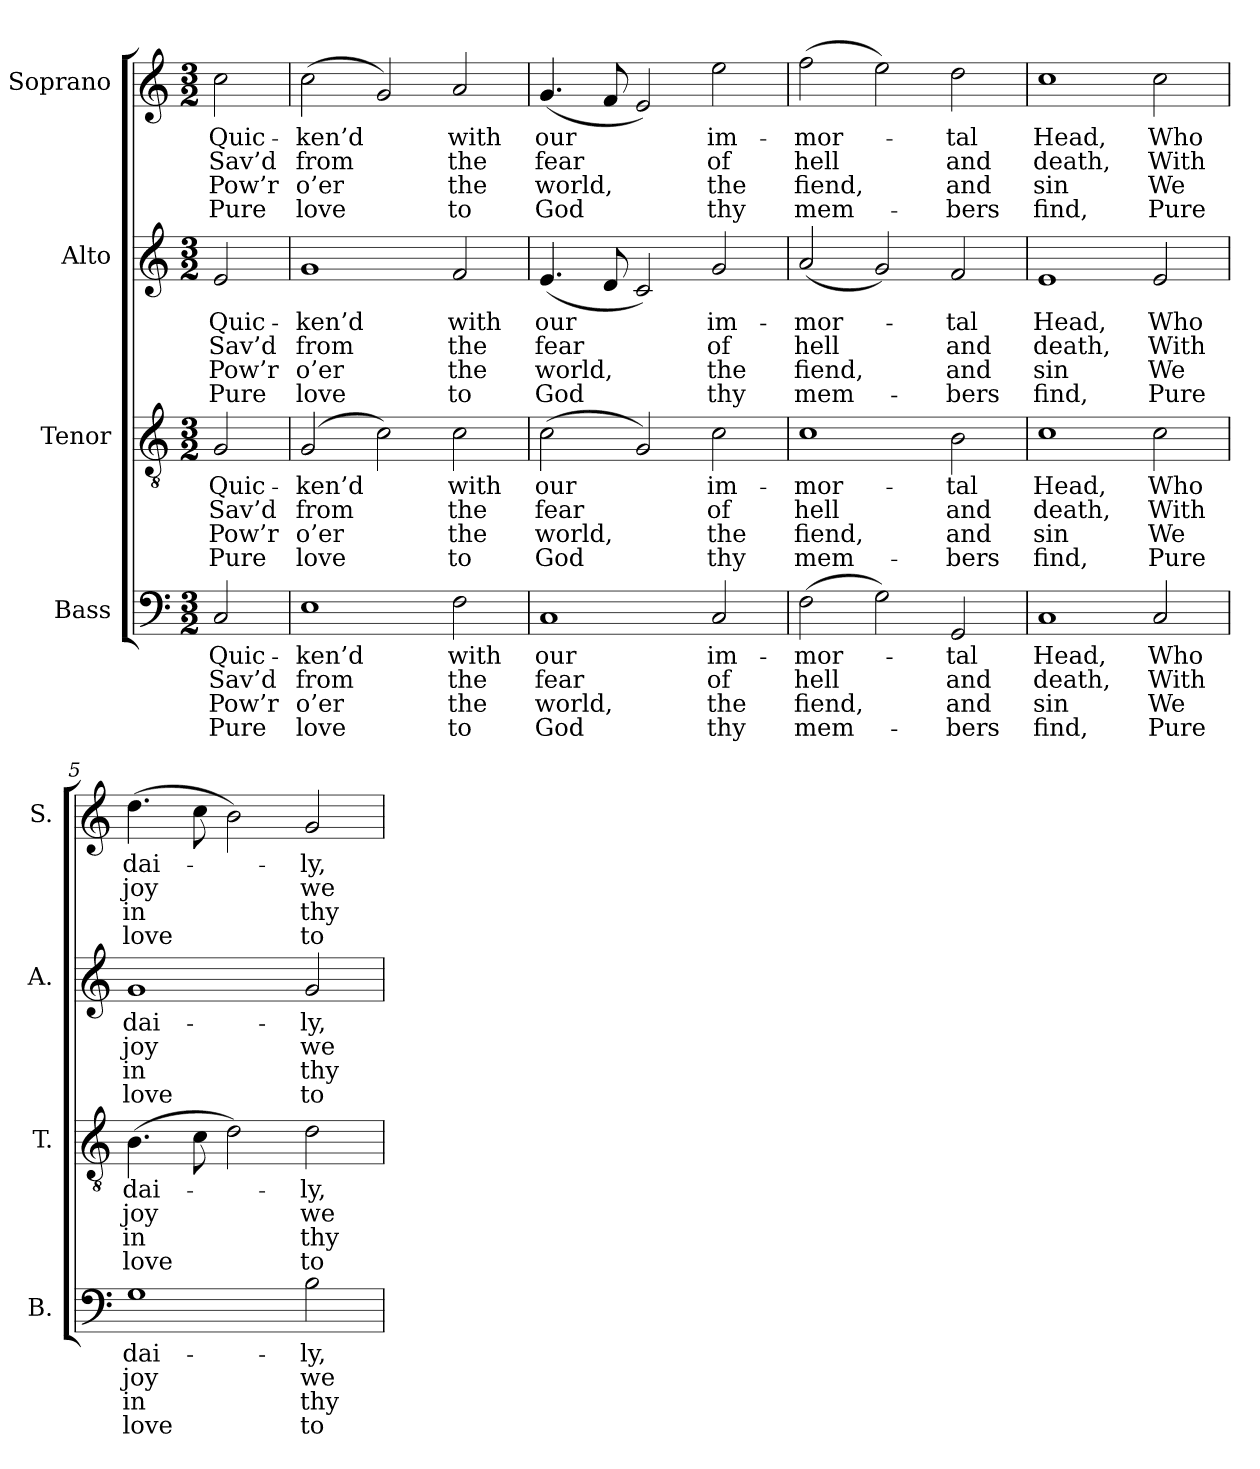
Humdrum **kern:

**kern	**text	**text	**text	**text	**kern	**text	**text	**text	**text	**kern	**text	**text	**text	**text	**kern	**text	**text	**text	**text
*part4	*part4	*part4	*part4	*part4	*part3	*part3	*part3	*part3	*part3	*part2	*part2	*part2	*part2	*part2	*part1	*part1	*part1	*part1	*part1
*staff4	*staff4	*staff4	*staff4	*staff4	*staff3	*staff3	*staff3	*staff3	*staff3	*staff2	*staff2	*staff2	*staff2	*staff2	*staff1	*staff1	*staff1	*staff1	*staff1
*I"Bass	*	*	*	*	*I"Tenor	*	*	*	*	*I"Alto	*	*	*	*	*I"Soprano	*	*	*	*
*I'B.	*	*	*	*	*I'T.	*	*	*	*	*I'A.	*	*	*	*	*I'S.	*	*	*	*
!!LO:PB:g=z
*clefF4	*	*	*	*	*clefGv2	*	*	*	*	*clefG2	*	*	*	*	*clefG2	*	*	*	*
*	*	*	*	*	*ITrd7c12	*	*	*	*	*	*	*	*	*	*	*	*	*	*
*k[]	*	*	*	*	*k[]	*	*	*	*	*k[]	*	*	*	*	*k[]	*	*	*	*
*C:	*	*	*	*	*C:	*	*	*	*	*C:	*	*	*	*	*C:	*	*	*	*
*M3/2	*	*	*	*	*M3/2	*	*	*	*	*M3/2	*	*	*	*	*M3/2	*	*	*	*
=	=	=	=	=	=	=	=	=	=	=	=	=	=	=	=	=	=	=	=
!	!LO:LY:b:color=#000000	!LO:LY:b:color=#000000	!LO:LY:b:color=#000000	!LO:LY:b:color=#000000	!	!	!	!	!	!	!	!	!	!	!	!	!	!	!
!	!	!	!	!	!	!LO:LY:b:color=#000000	!LO:LY:b:color=#000000	!LO:LY:b:color=#000000	!LO:LY:b:color=#000000	!	!	!	!	!	!	!	!	!	!
!	!	!	!	!	!	!	!	!	!	!	!LO:LY:b:color=#000000	!LO:LY:b:color=#000000	!LO:LY:b:color=#000000	!LO:LY:b:color=#000000	!	!	!	!	!
!	!	!	!	!	!	!	!	!	!	!	!	!	!	!	!	!LO:LY:b:color=#000000	!LO:LY:b:color=#000000	!LO:LY:b:color=#000000	!LO:LY:b:color=#000000
2Ci/	Quic-	Sav’d	Pow’r	Pure	2GGi/	Quic-	Sav’d	Pow’r	Pure	2ei/	Quic-	Sav’d	Pow’r	Pure	2cci\	Quic-	Sav’d	Pow’r	Pure
=1	=1	=1	=1	=1	=1	=1	=1	=1	=1	=1	=1	=1	=1	=1	=1	=1	=1	=1	=1
!	!LO:LY:b:color=#000000	!LO:LY:b:color=#000000	!LO:LY:b:color=#000000	!LO:LY:b:color=#000000	!	!	!	!	!	!	!	!	!	!	!	!	!	!	!
!	!	!	!	!	!	!LO:LY:b:color=#000000	!LO:LY:b:color=#000000	!LO:LY:b:color=#000000	!LO:LY:b:color=#000000	!	!	!	!	!	!	!	!	!	!
!	!	!	!	!	!	!	!	!	!	!	!LO:LY:b:color=#000000	!LO:LY:b:color=#000000	!LO:LY:b:color=#000000	!LO:LY:b:color=#000000	!	!	!	!	!
!	!	!	!	!	!	!	!	!	!	!	!	!	!	!	!	!LO:LY:b:color=#000000	!LO:LY:b:color=#000000	!LO:LY:b:color=#000000	!LO:LY:b:color=#000000
1Ei	-ken’d	from	o’er	love	(2GGi/	-ken’d	from	o’er	love	1gi	-ken’d	from	o’er	love	(2cci\	-ken’d	from	o’er	love
.	.	.	.	.	2Ci\)	.	.	.	.	.	.	.	.	.	2gi/)	.	.	.	.
!	!LO:LY:b:color=#000000	!LO:LY:b:color=#000000	!LO:LY:b:color=#000000	!LO:LY:b:color=#000000	!	!	!	!	!	!	!	!	!	!	!	!	!	!	!
!	!	!	!	!	!	!LO:LY:b:color=#000000	!LO:LY:b:color=#000000	!LO:LY:b:color=#000000	!LO:LY:b:color=#000000	!	!	!	!	!	!	!	!	!	!
!	!	!	!	!	!	!	!	!	!	!	!LO:LY:b:color=#000000	!LO:LY:b:color=#000000	!LO:LY:b:color=#000000	!LO:LY:b:color=#000000	!	!	!	!	!
!	!	!	!	!	!	!	!	!	!	!	!	!	!	!	!	!LO:LY:b:color=#000000	!LO:LY:b:color=#000000	!LO:LY:b:color=#000000	!LO:LY:b:color=#000000
2Fi\	with	the	the	to	2Ci\	with	the	the	to	2fi/	with	the	the	to	2ai/	with	the	the	to
=2	=2	=2	=2	=2	=2	=2	=2	=2	=2	=2	=2	=2	=2	=2	=2	=2	=2	=2	=2
!	!LO:LY:b:color=#000000	!LO:LY:b:color=#000000	!LO:LY:b:color=#000000	!LO:LY:b:color=#000000	!	!	!	!	!	!	!	!	!	!	!	!	!	!	!
!	!	!	!	!	!	!LO:LY:b:color=#000000	!LO:LY:b:color=#000000	!LO:LY:b:color=#000000	!LO:LY:b:color=#000000	!	!	!	!	!	!	!	!	!	!
!	!	!	!	!	!	!	!	!	!	!	!LO:LY:b:color=#000000	!LO:LY:b:color=#000000	!LO:LY:b:color=#000000	!LO:LY:b:color=#000000	!	!	!	!	!
!	!	!	!	!	!	!	!	!	!	!	!	!	!	!	!	!LO:LY:b:color=#000000	!LO:LY:b:color=#000000	!LO:LY:b:color=#000000	!LO:LY:b:color=#000000
1Ci	our	fear	world,	God	(2Ci\	our	fear	world,	God	(4.ei/	our	fear	world,	God	(4.gi/	our	fear	world,	God
.	.	.	.	.	.	.	.	.	.	8di/	.	.	.	.	8fi/	.	.	.	.
.	.	.	.	.	2GGi/)	.	.	.	.	2ci/)	.	.	.	.	2ei/)	.	.	.	.
!	!LO:LY:b:color=#000000	!LO:LY:b:color=#000000	!LO:LY:b:color=#000000	!LO:LY:b:color=#000000	!	!	!	!	!	!	!	!	!	!	!	!	!	!	!
!	!	!	!	!	!	!LO:LY:b:color=#000000	!LO:LY:b:color=#000000	!LO:LY:b:color=#000000	!LO:LY:b:color=#000000	!	!	!	!	!	!	!	!	!	!
!	!	!	!	!	!	!	!	!	!	!	!LO:LY:b:color=#000000	!LO:LY:b:color=#000000	!LO:LY:b:color=#000000	!LO:LY:b:color=#000000	!	!	!	!	!
!	!	!	!	!	!	!	!	!	!	!	!	!	!	!	!	!LO:LY:b:color=#000000	!LO:LY:b:color=#000000	!LO:LY:b:color=#000000	!LO:LY:b:color=#000000
2Ci/	im-	of	the	thy	2Ci\	im-	of	the	thy	2gi/	im-	of	the	thy	2eei\	im-	of	the	thy
=3	=3	=3	=3	=3	=3	=3	=3	=3	=3	=3	=3	=3	=3	=3	=3	=3	=3	=3	=3
!	!LO:LY:b:color=#000000	!LO:LY:b:color=#000000	!LO:LY:b:color=#000000	!LO:LY:b:color=#000000	!	!	!	!	!	!	!	!	!	!	!	!	!	!	!
!	!	!	!	!	!	!LO:LY:b:color=#000000	!LO:LY:b:color=#000000	!LO:LY:b:color=#000000	!LO:LY:b:color=#000000	!	!	!	!	!	!	!	!	!	!
!	!	!	!	!	!	!	!	!	!	!	!LO:LY:b:color=#000000	!LO:LY:b:color=#000000	!LO:LY:b:color=#000000	!LO:LY:b:color=#000000	!	!	!	!	!
!	!	!	!	!	!	!	!	!	!	!	!	!	!	!	!	!LO:LY:b:color=#000000	!LO:LY:b:color=#000000	!LO:LY:b:color=#000000	!LO:LY:b:color=#000000
(2Fi\	-mor-	hell	-fiend,	mem-	1Ci	-mor-	hell	fiend,	mem-	(2ai/	-mor-	hell	fiend,	mem-	(2ffi\	-mor-	hell	fiend,	mem-
2Gi\)	.	.	.	.	.	.	.	.	.	2gi/)	.	.	.	.	2eei\)	.	.	.	.
!	!LO:LY:b:color=#000000	!LO:LY:b:color=#000000	!LO:LY:b:color=#000000	!LO:LY:b:color=#000000	!	!	!	!	!	!	!	!	!	!	!	!	!	!	!
!	!	!	!	!	!	!LO:LY:b:color=#000000	!LO:LY:b:color=#000000	!LO:LY:b:color=#000000	!LO:LY:b:color=#000000	!	!	!	!	!	!	!	!	!	!
!	!	!	!	!	!	!	!	!	!	!	!LO:LY:b:color=#000000	!LO:LY:b:color=#000000	!LO:LY:b:color=#000000	!LO:LY:b:color=#000000	!	!	!	!	!
!	!	!	!	!	!	!	!	!	!	!	!	!	!	!	!	!LO:LY:b:color=#000000	!LO:LY:b:color=#000000	!LO:LY:b:color=#000000	!LO:LY:b:color=#000000
2GGi/	-tal	and	and	bers	2BBi\	-tal	and	-and	bers	2fi/	-tal	and	-and	bers	2ddi\	-tal	and	-and	bers
=4	=4	=4	=4	=4	=4	=4	=4	=4	=4	=4	=4	=4	=4	=4	=4	=4	=4	=4	=4
!	!LO:LY:b:color=#000000	!LO:LY:b:color=#000000	!LO:LY:b:color=#000000	!LO:LY:b:color=#000000	!	!	!	!	!	!	!	!	!	!	!	!	!	!	!
!	!	!	!	!	!	!LO:LY:b:color=#000000	!LO:LY:b:color=#000000	!LO:LY:b:color=#000000	!LO:LY:b:color=#000000	!	!	!	!	!	!	!	!	!	!
!	!	!	!	!	!	!	!	!	!	!	!LO:LY:b:color=#000000	!LO:LY:b:color=#000000	!LO:LY:b:color=#000000	!LO:LY:b:color=#000000	!	!	!	!	!
!	!	!	!	!	!	!	!	!	!	!	!	!	!	!	!	!LO:LY:b:color=#000000	!LO:LY:b:color=#000000	!LO:LY:b:color=#000000	!LO:LY:b:color=#000000
1Ci	Head,	death,	sin	find,	1Ci	Head,	death,	sin	find,	1ei	Head,	death,	sin	find,	1cci	Head,	death,	sin	find,
!	!LO:LY:b:color=#000000	!LO:LY:b:color=#000000	!LO:LY:b:color=#000000	!LO:LY:b:color=#000000	!	!	!	!	!	!	!	!	!	!	!	!	!	!	!
!	!	!	!	!	!	!LO:LY:b:color=#000000	!LO:LY:b:color=#000000	!LO:LY:b:color=#000000	!LO:LY:b:color=#000000	!	!	!	!	!	!	!	!	!	!
!	!	!	!	!	!	!	!	!	!	!	!LO:LY:b:color=#000000	!LO:LY:b:color=#000000	!LO:LY:b:color=#000000	!LO:LY:b:color=#000000	!	!	!	!	!
!	!	!	!	!	!	!	!	!	!	!	!	!	!	!	!	!LO:LY:b:color=#000000	!LO:LY:b:color=#000000	!LO:LY:b:color=#000000	!LO:LY:b:color=#000000
2Ci/	Who	With	We	Pure	2Ci\	Who	With	We	Pure	2ei/	Who	With	We	Pure	2cci\	Who	With	We	Pure
=5	=5	=5	=5	=5	=5	=5	=5	=5	=5	=5	=5	=5	=5	=5	=5	=5	=5	=5	=5
!	!LO:LY:b:color=#000000	!LO:LY:b:color=#000000	!LO:LY:b:color=#000000	!LO:LY:b:color=#000000	!	!	!	!	!	!	!	!	!	!	!	!	!	!	!
!	!	!	!	!	!	!LO:LY:b:color=#000000	!LO:LY:b:color=#000000	!LO:LY:b:color=#000000	!LO:LY:b:color=#000000	!	!	!	!	!	!	!	!	!	!
!	!	!	!	!	!	!	!	!	!	!	!LO:LY:b:color=#000000	!LO:LY:b:color=#000000	!LO:LY:b:color=#000000	!LO:LY:b:color=#000000	!	!	!	!	!
!	!	!	!	!	!	!	!	!	!	!	!	!	!	!	!	!LO:LY:b:color=#000000	!LO:LY:b:color=#000000	!LO:LY:b:color=#000000	!LO:LY:b:color=#000000
1Gi	dai-	joy	in	love	(4.BBi\	dai-	joy	in	love	1gi	dai-	joy	in	love	(4.ddi\	dai-	joy	in	love
.	.	.	.	.	8Ci\	.	.	.	.	.	.	.	.	.	8cci\	.	.	.	.
.	.	.	.	.	2Di\)	.	.	.	.	.	.	.	.	.	2bi\)	.	.	.	.
!	!LO:LY:b:color=#000000	!LO:LY:b:color=#000000	!LO:LY:b:color=#000000	!LO:LY:b:color=#000000	!	!	!	!	!	!	!	!	!	!	!	!	!	!	!
!	!	!	!	!	!	!LO:LY:b:color=#000000	!LO:LY:b:color=#000000	!LO:LY:b:color=#000000	!LO:LY:b:color=#000000	!	!	!	!	!	!	!	!	!	!
!	!	!	!	!	!	!	!	!	!	!	!LO:LY:b:color=#000000	!LO:LY:b:color=#000000	!LO:LY:b:color=#000000	!LO:LY:b:color=#000000	!	!	!	!	!
!	!	!	!	!	!	!	!	!	!	!	!	!	!	!	!	!LO:LY:b:color=#000000	!LO:LY:b:color=#000000	!LO:LY:b:color=#000000	!LO:LY:b:color=#000000
2Bi\	-ly,	we	thy	to	2Di\	-ly,	we	thy	to	2gi/	-ly,	we	thy	to	2gi/	-ly,	we	thy	to
=	=	=	=	=	=	=	=	=	=	=	=	=	=	=	=	=	=	=	=
*-	*-	*-	*-	*-	*-	*-	*-	*-	*-	*-	*-	*-	*-	*-	*-	*-	*-	*-	*-
